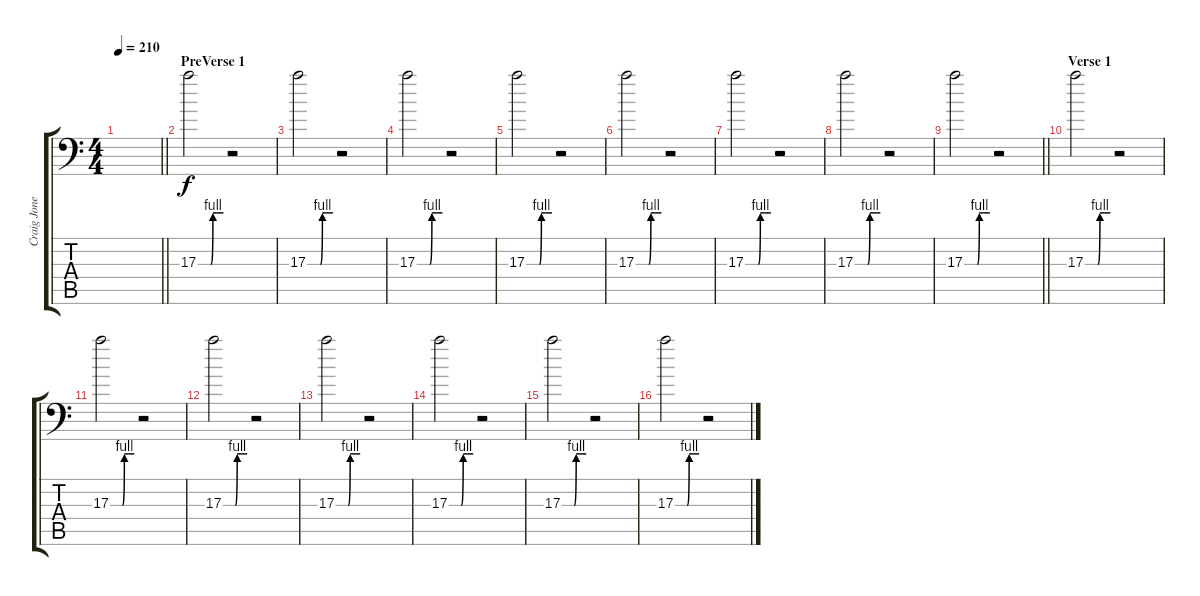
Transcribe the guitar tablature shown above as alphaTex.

\track ("Craig Jones" "Craig Jone") {instrument guitarharmonics}
\staff {score tabs}
\tuning (Db6 Ab3 E3 B2 Gb2 B0) {hide}
\ts (4 4)
\tempo 210
\clef f4
\barLineRight lightlight
\ks c
|
\section ("" "PreVerse 1")
17.3{be (custom 0 0 30 0 35 4 45 4 60 4)}.2{dy f} r.2 |
17.3{be (custom 0 0 30 0 35 4 45 4 60 4)}.2 r.2 |
17.3{be (custom 0 0 30 0 35 4 45 4 60 4)}.2 r.2 |
17.3{be (custom 0 0 30 0 35 4 45 4 60 4)}.2 r.2 |
17.3{be (custom 0 0 30 0 35 4 45 4 60 4)}.2 r.2 |
17.3{be (custom 0 0 30 0 35 4 45 4 60 4)}.2 r.2 |
17.3{be (custom 0 0 30 0 35 4 45 4 60 4)}.2 r.2 |
\barLineRight lightlight
17.3{be (custom 0 0 30 0 35 4 45 4 60 4)}.2 r.2 |
\section ("" "Verse 1")
17.3{be (custom 0 0 30 0 35 4 45 4 60 4)}.2 r.2 |
17.3{be (custom 0 0 30 0 35 4 45 4 60 4)}.2 r.2 |
17.3{be (custom 0 0 30 0 35 4 45 4 60 4)}.2 r.2 |
17.3{be (custom 0 0 30 0 35 4 45 4 60 4)}.2 r.2 |
17.3{be (custom 0 0 30 0 35 4 45 4 60 4)}.2 r.2 |
17.3{be (custom 0 0 30 0 35 4 45 4 60 4)}.2 r.2 |
17.3{be (custom 0 0 30 0 35 4 45 4 60 4)}.2 r.2
